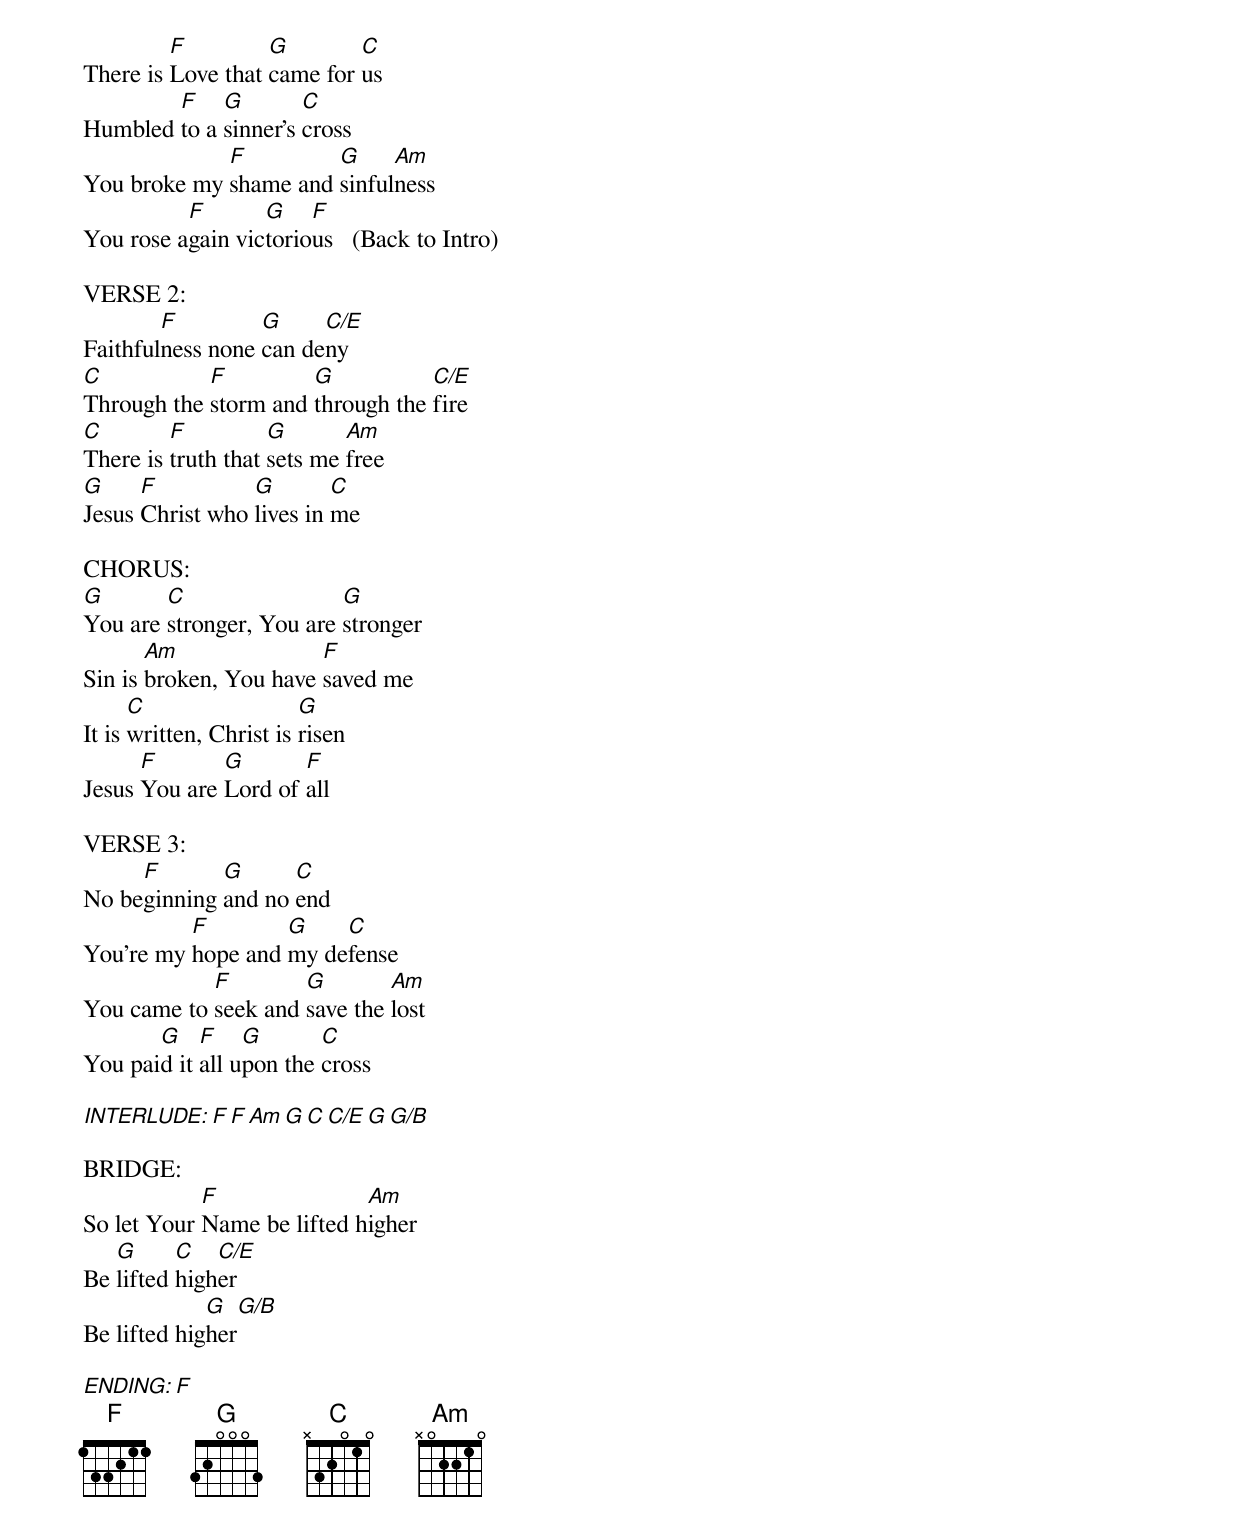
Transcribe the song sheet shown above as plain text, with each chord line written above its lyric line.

         F         G        C
There is Love that came for us
        F    G        C
Humbled to a sinner's cross
             F         G     Am
You broke my shame and sinfulness
          F       G    F
You rose again victorious   (Back to Intro)

VERSE 2:
        F         G     C/E
Faithfulness none can deny
C           F         G           C/E
Through the storm and through the fire
C        F          G       Am
There is truth that sets me free
G     F          G        C
Jesus Christ who lives in me

CHORUS:
G       C                 G
You are stronger, You are stronger
       Am               F
Sin is broken, You have saved me
      C                  G
It is written, Christ is risen
      F       G       F
Jesus You are Lord of all

VERSE 3:
     F       G      C
No beginning and no end
          F        G    C
You're my hope and my defense
            F        G        Am
You came to seek and save the lost
       G    F    G       C
You paid it all upon the cross

INTERLUDE: F  F  Am  G  C  C/E  G  G/B

BRIDGE:
            F               Am
So let Your Name be lifted higher
   G      C   C/E
Be lifted higher
             G  G/B
Be lifted higher

ENDING: F
